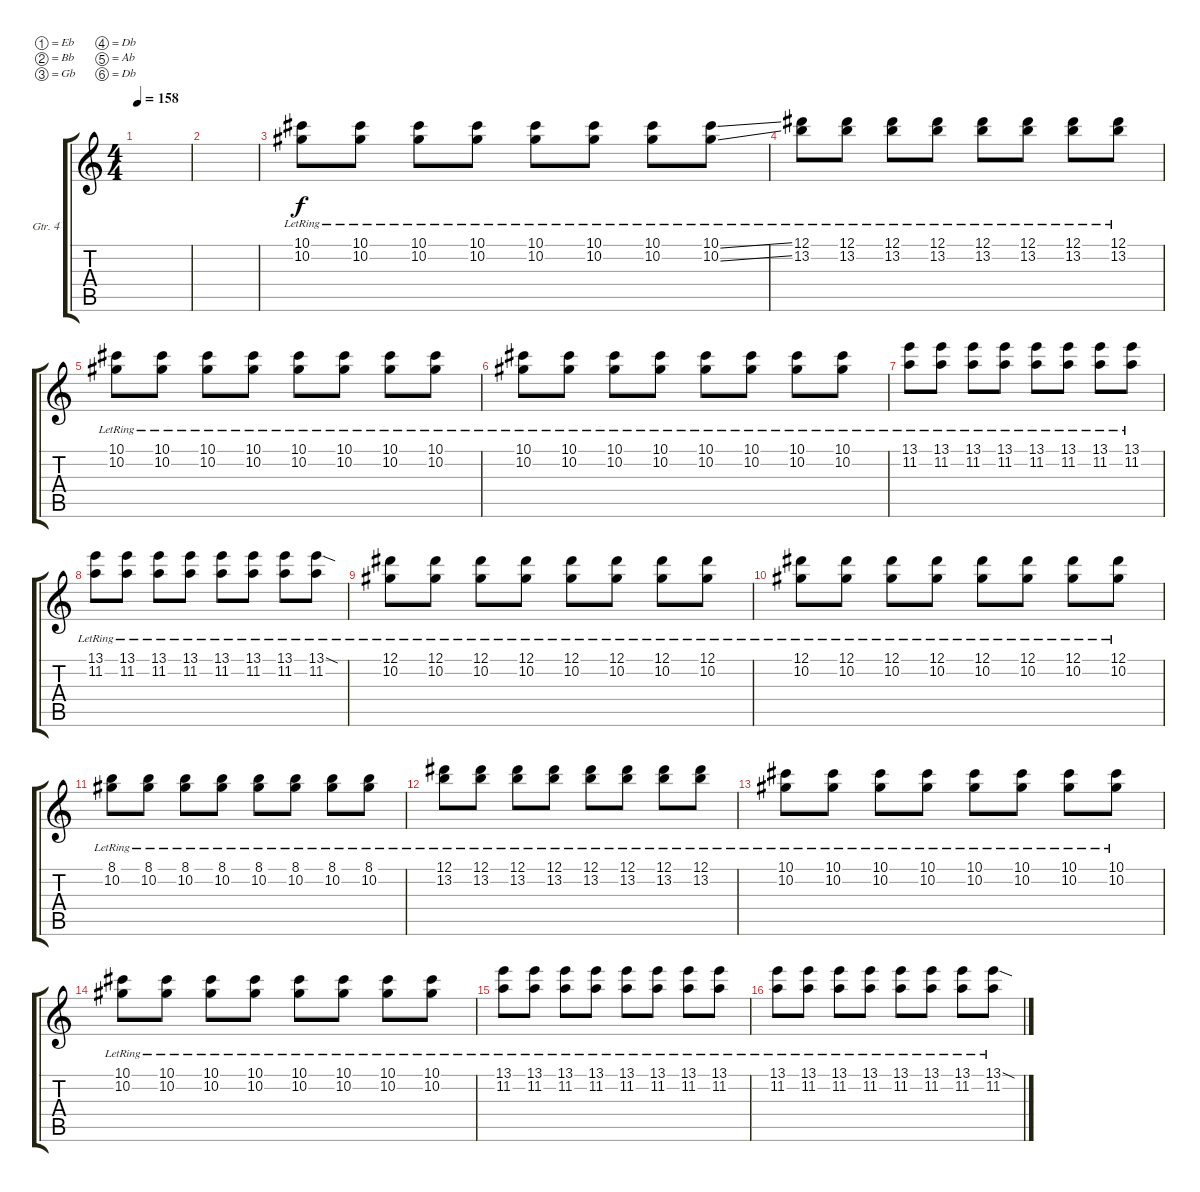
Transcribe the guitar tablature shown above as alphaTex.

\defaultSystemsLayout 4
\bracketExtendMode groupsimilarinstruments
\firstSystemTrackNameOrientation horizontal
\otherSystemsTrackNameOrientation horizontal
\track ("Electric Guitar" "Gtr. 4") {instrument electricguitarclean}
\staff {score tabs}
\tuning (Eb4 Bb3 Gb3 Db3 Ab2 Db2)
\ts (4 4)
\tempo 158
\clef g2
\ks c
|
|
(10.1{lr} 10.2{lr}).8 (10.2{lr} 10.1{lr}).8 (10.1{lr} 10.2{lr}).8 (10.1{lr} 10.2{lr}).8 (10.1{lr} 10.2{lr}).8 (10.1{lr} 10.2{lr}).8 (10.1{lr} 10.2{lr}).8 (10.1{ss lr} 10.2{ss lr}).8 |
(12.1{lr} 13.2{lr}).8 (12.1{lr} 13.2{lr}).8 (12.1{lr} 13.2{lr}).8 (12.1{lr} 13.2{lr}).8 (12.1{lr} 13.2{lr}).8 (12.1{lr} 13.2{lr}).8 (12.1{lr} 13.2{lr}).8 (12.1{lr} 13.2{lr}).8 |
(10.1{lr} 10.2{lr}).8 (10.2{lr} 10.1{lr}).8 (10.1{lr} 10.2{lr}).8 (10.1{lr} 10.2{lr}).8 (10.1{lr} 10.2{lr}).8 (10.1{lr} 10.2{lr}).8 (10.1{lr} 10.2{lr}).8 (10.1{lr} 10.2{lr}).8 |
(10.1{lr} 10.2{lr}).8 (10.2{lr} 10.1{lr}).8 (10.1{lr} 10.2{lr}).8 (10.1{lr} 10.2{lr}).8 (10.1{lr} 10.2{lr}).8 (10.1{lr} 10.2{lr}).8 (10.1{lr} 10.2{lr}).8 (10.1{lr} 10.2{lr}).8 |
(13.1{lr} 11.2{lr}).8 (13.1{lr} 11.2{lr}).8 (13.1{lr} 11.2{lr}).8 (13.1{lr} 11.2{lr}).8 (13.1{lr} 11.2{lr}).8 (13.1{lr} 11.2{lr}).8 (13.1{lr} 11.2{lr}).8 (13.1{lr} 11.2{lr}).8 |
(13.1{lr} 11.2{lr}).8 (13.1{lr} 11.2{lr}).8 (13.1{lr} 11.2{lr}).8 (13.1{lr} 11.2{lr}).8 (13.1{lr} 11.2{lr}).8 (13.1{lr} 11.2{lr}).8 (13.1{lr} 11.2{lr}).8 (13.1{sod lr} 11.2{lr}).8 |
(12.1{lr} 10.2{lr}).8 (12.1{lr} 10.2{lr}).8 (12.1{lr} 10.2{lr}).8 (12.1{lr} 10.2{lr}).8 (12.1{lr} 10.2{lr}).8 (12.1{lr} 10.2{lr}).8 (12.1{lr} 10.2{lr}).8 (12.1{lr} 10.2{lr}).8 |
(12.1{lr} 10.2{lr}).8 (12.1{lr} 10.2{lr}).8 (12.1{lr} 10.2{lr}).8 (12.1{lr} 10.2{lr}).8 (12.1{lr} 10.2{lr}).8 (12.1{lr} 10.2{lr}).8 (12.1{lr} 10.2{lr}).8 (12.1{lr} 10.2{lr}).8 |
(8.1{lr} 10.2{lr}).8 (8.1{lr} 10.2{lr}).8 (8.1{lr} 10.2{lr}).8 (8.1{lr} 10.2{lr}).8 (8.1{lr} 10.2{lr}).8 (8.1{lr} 10.2{lr}).8 (8.1{lr} 10.2{lr}).8 (8.1{lr} 10.2{lr}).8 |
(12.1{lr} 13.2{lr}).8 (12.1{lr} 13.2{lr}).8 (12.1{lr} 13.2{lr}).8 (12.1{lr} 13.2{lr}).8 (12.1{lr} 13.2{lr}).8 (12.1{lr} 13.2{lr}).8 (12.1{lr} 13.2{lr}).8 (12.1{lr} 13.2{lr}).8 |
(10.1{lr} 10.2{lr}).8 (10.2{lr} 10.1{lr}).8 (10.1{lr} 10.2{lr}).8 (10.1{lr} 10.2{lr}).8 (10.1{lr} 10.2{lr}).8 (10.1{lr} 10.2{lr}).8 (10.1{lr} 10.2{lr}).8 (10.1{lr} 10.2{lr}).8 |
(10.1{lr} 10.2{lr}).8 (10.2{lr} 10.1{lr}).8 (10.1{lr} 10.2{lr}).8 (10.1{lr} 10.2{lr}).8 (10.1{lr} 10.2{lr}).8 (10.1{lr} 10.2{lr}).8 (10.1{lr} 10.2{lr}).8 (10.1{lr} 10.2{lr}).8 |
(13.1{lr} 11.2{lr}).8 (13.1{lr} 11.2{lr}).8 (13.1{lr} 11.2{lr}).8 (13.1{lr} 11.2{lr}).8 (13.1{lr} 11.2{lr}).8 (13.1{lr} 11.2{lr}).8 (13.1{lr} 11.2{lr}).8 (13.1{lr} 11.2{lr}).8 |
(13.1{lr} 11.2{lr}).8 (13.1{lr} 11.2{lr}).8 (13.1{lr} 11.2{lr}).8 (13.1{lr} 11.2{lr}).8 (13.1{lr} 11.2{lr}).8 (13.1{lr} 11.2{lr}).8 (13.1{lr} 11.2{lr}).8 (13.1{sod lr} 11.2{lr}).8
